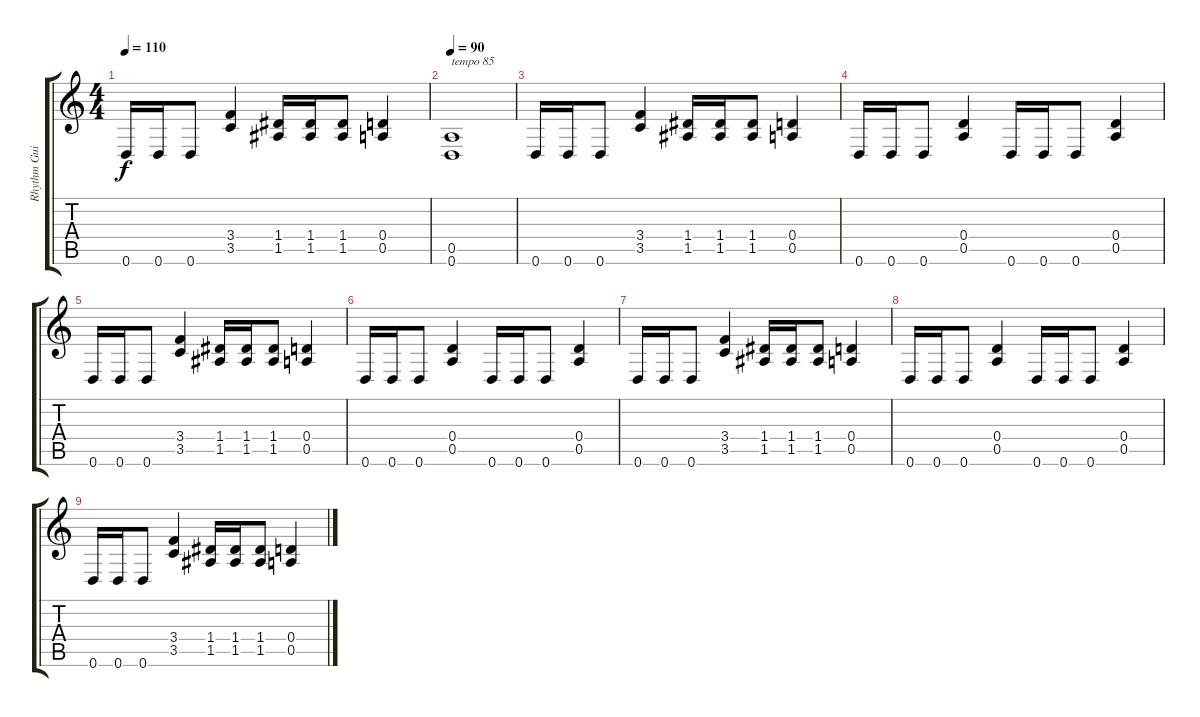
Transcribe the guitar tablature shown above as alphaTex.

\track ("Rhythm Guitar" "Rhythm Gui") {instrument distortionguitar}
\staff {score tabs}
\tuning (E4 B3 G3 D3 A2 D2) {hide}
\ts (4 4)
\tempo 110
\clef g2
\ks c
0.6.16{dy f} 0.6.16 0.6.8 (3.4 3.5).4 (1.4 1.5).16 (1.4 1.5).16 (1.4 1.5).8 (0.4 0.5).4 |
\tempo 90
(0.5 0.6).1{txt "tempo 85"} |
0.6.16 0.6.16 0.6.8 (3.4 3.5).4 (1.4 1.5).16 (1.4 1.5).16 (1.4 1.5).8 (0.4 0.5).4 |
0.6.16 0.6.16 0.6.8 (0.4 0.5).4 0.6.16 0.6.16 0.6.8 (0.4 0.5).4 |
0.6.16 0.6.16 0.6.8 (3.4 3.5).4 (1.4 1.5).16 (1.4 1.5).16 (1.4 1.5).8 (0.4 0.5).4 |
0.6.16 0.6.16 0.6.8 (0.4 0.5).4 0.6.16 0.6.16 0.6.8 (0.4 0.5).4 |
0.6.16 0.6.16 0.6.8 (3.4 3.5).4 (1.4 1.5).16 (1.4 1.5).16 (1.4 1.5).8 (0.4 0.5).4 |
0.6.16 0.6.16 0.6.8 (0.4 0.5).4 0.6.16 0.6.16 0.6.8 (0.4 0.5).4 |
0.6.16 0.6.16 0.6.8 (3.4 3.5).4 (1.4 1.5).16 (1.4 1.5).16 (1.4 1.5).8 (0.4 0.5).4
